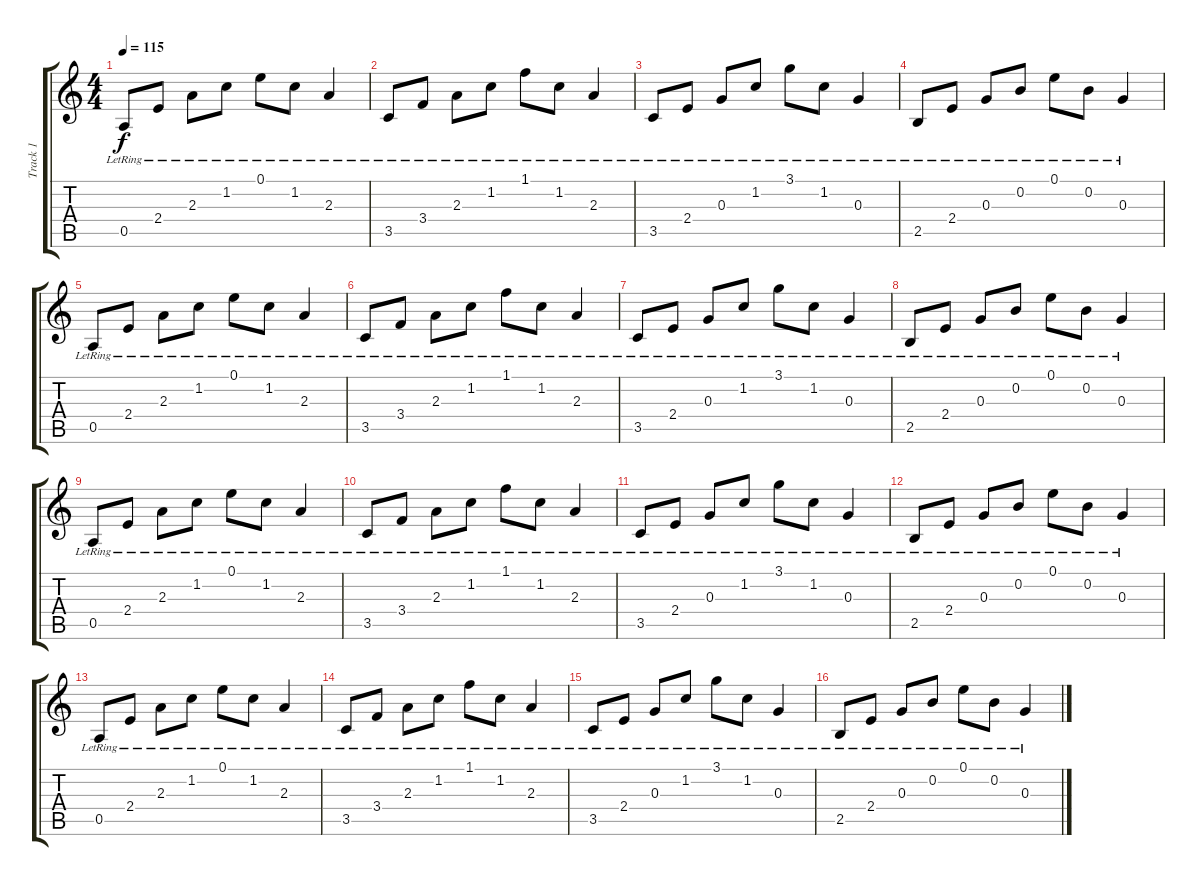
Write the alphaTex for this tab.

\track ("Track 1" "Track 1") {instrument electricguitarclean}
\staff {score tabs}
\tuning (E4 B3 G3 D3 A2 E2) {hide}
\ts (4 4)
\tempo 115
\clef g2
\ks c
0.5{lr}.8{dy f} 2.4{lr}.8 2.3{lr}.8 1.2{lr}.8 0.1{lr}.8 1.2{lr}.8 2.3{lr}.4 |
3.5{lr}.8 3.4{lr}.8 2.3{lr}.8 1.2{lr}.8 1.1{lr}.8 1.2{lr}.8 2.3{lr}.4 |
3.5{lr}.8 2.4{lr}.8 0.3{lr}.8 1.2{lr}.8 3.1{lr}.8 1.2{lr}.8 0.3{lr}.4 |
2.5{lr}.8 2.4{lr}.8 0.3{lr}.8 0.2{lr}.8 0.1{lr}.8 0.2{lr}.8 0.3{lr}.4 |
0.5{lr}.8 2.4{lr}.8 2.3{lr}.8 1.2{lr}.8 0.1{lr}.8 1.2{lr}.8 2.3{lr}.4 |
3.5{lr}.8 3.4{lr}.8 2.3{lr}.8 1.2{lr}.8 1.1{lr}.8 1.2{lr}.8 2.3{lr}.4 |
3.5{lr}.8 2.4{lr}.8 0.3{lr}.8 1.2{lr}.8 3.1{lr}.8 1.2{lr}.8 0.3{lr}.4 |
2.5{lr}.8 2.4{lr}.8 0.3{lr}.8 0.2{lr}.8 0.1{lr}.8 0.2{lr}.8 0.3{lr}.4 |
0.5{lr}.8 2.4{lr}.8 2.3{lr}.8 1.2{lr}.8 0.1{lr}.8 1.2{lr}.8 2.3{lr}.4 |
3.5{lr}.8 3.4{lr}.8 2.3{lr}.8 1.2{lr}.8 1.1{lr}.8 1.2{lr}.8 2.3{lr}.4 |
3.5{lr}.8 2.4{lr}.8 0.3{lr}.8 1.2{lr}.8 3.1{lr}.8 1.2{lr}.8 0.3{lr}.4 |
2.5{lr}.8 2.4{lr}.8 0.3{lr}.8 0.2{lr}.8 0.1{lr}.8 0.2{lr}.8 0.3{lr}.4 |
0.5{lr}.8 2.4{lr}.8 2.3{lr}.8 1.2{lr}.8 0.1{lr}.8 1.2{lr}.8 2.3{lr}.4 |
3.5{lr}.8 3.4{lr}.8 2.3{lr}.8 1.2{lr}.8 1.1{lr}.8 1.2{lr}.8 2.3{lr}.4 |
3.5{lr}.8 2.4{lr}.8 0.3{lr}.8 1.2{lr}.8 3.1{lr}.8 1.2{lr}.8 0.3{lr}.4 |
2.5{lr}.8 2.4{lr}.8 0.3{lr}.8 0.2{lr}.8 0.1{lr}.8 0.2{lr}.8 0.3{lr}.4
